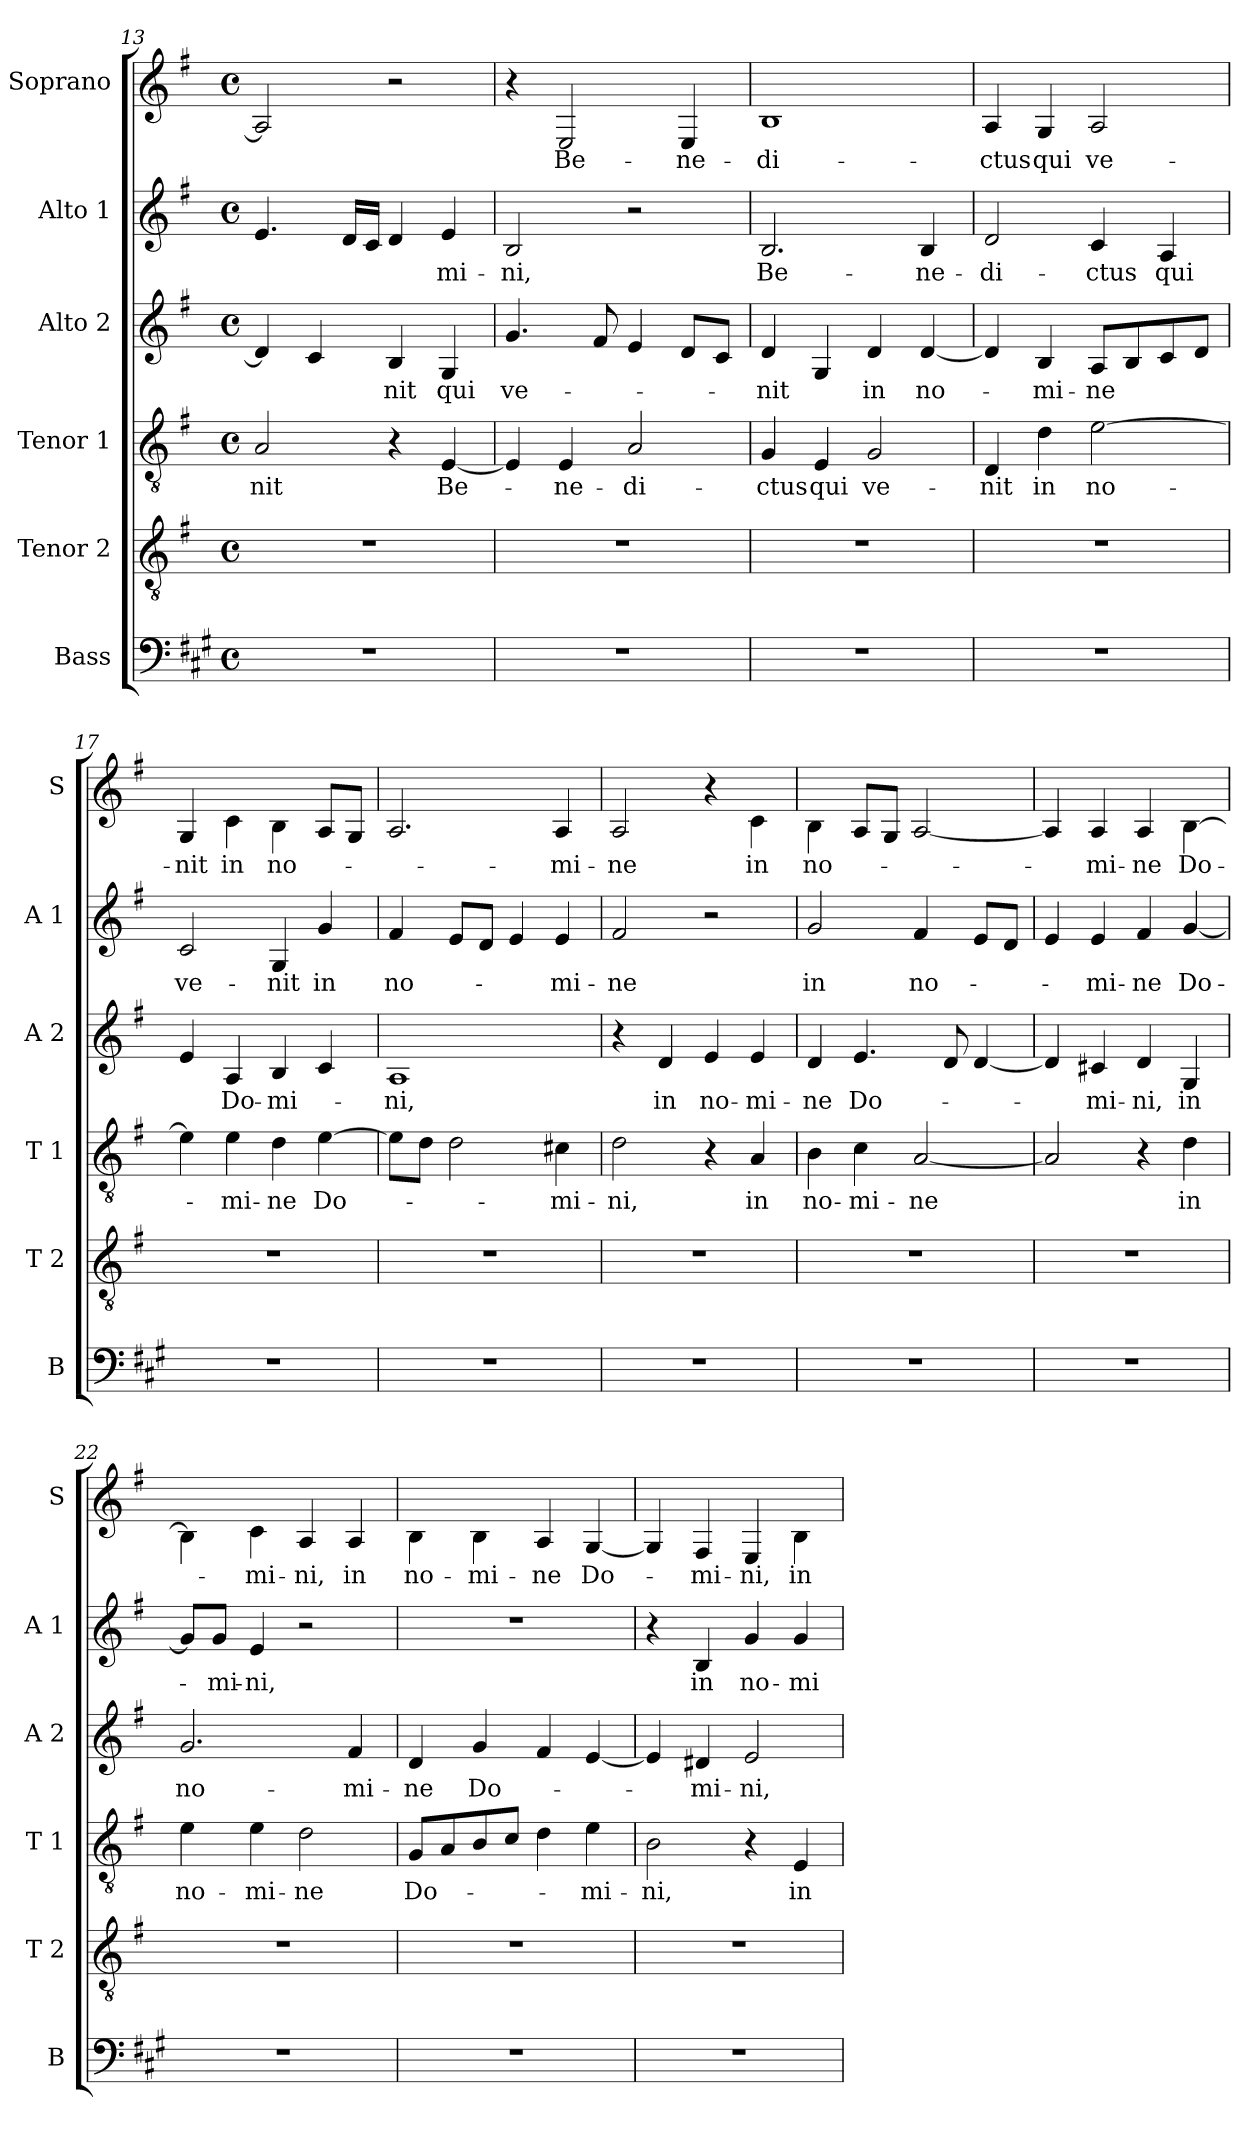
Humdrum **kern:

**kern	**kern	**kern	**text	**kern	**text	**kern	**text	**kern	**text
*part6	*part5	*part4	*part4	*part3	*part3	*part2	*part2	*part1	*part1
*staff6	*staff5	*staff4	*staff4	*staff3	*staff3	*staff2	*staff2	*staff1	*staff1
*I"Bass	*I"Tenor 2	*I"Tenor 1	*	*I"Alto 2	*	*I"Alto 1	*	*I"Soprano	*
*I'B	*I'T 2	*I'T 1	*	*I'A 2	*	*I'A 1	*	*I'S	*
*clefF4	*clefGv2	*clefGv2	*	*clefG2	*	*clefG2	*	*clefG2	*
*ITrd1c2	*	*	*	*	*	*	*	*ITrd-7c-12	*
*k[f#]	*k[f#]	*k[f#]	*	*k[f#]	*	*k[f#]	*	*k[f#]	*
*G:	*G:	*G:	*	*G:	*	*G:	*	*G:	*
*M4/4	*M4/4	*M4/4	*	*M4/4	*	*M4/4	*	*M4/4	*
*met(c)	*met(c)	*met(c)	*	*met(c)	*	*met(c)	*	*met(c)	*
=13	=13	=13	=13	=13	=13	=13	=13	=13	=13
1r	1r	2A/	-nit	4d/]	.	4.e/	.	2a/]	.
.	.	.	.	4c/	.	.	.	.	.
.	.	.	.	.	.	16d/LL	.	.	.
.	.	.	.	.	.	16c/JJ	.	.	.
.	.	4r	.	4B/	-nit	4d/	.	2r	.
.	.	[4E/	Be-	4G/	qui	4e/	-mi-	.	.
=14	=14	=14	=14	=14	=14	=14	=14	=14	=14
1r	1r	4E/]	.	4.g/	ve-	2B/	-ni,	4r	.
.	.	4E/	-ne-	.	.	.	.	2e/	Be-
.	.	.	.	8f#/	.	.	.	.	.
.	.	2A/	-di-	4e/	.	2r	.	.	.
.	.	.	.	8d/L	.	.	.	4e/	-ne-
.	.	.	.	8c/J	.	.	.	.	.
=15	=15	=15	=15	=15	=15	=15	=15	=15	=15
1r	1r	4G/	-ctus	4d/	-nit	2.B/	Be-	1b	-di-
.	.	4E/	qui	4G/	.	.	.	.	.
.	.	2G/	ve-	4d/	in	.	.	.	.
.	.	.	.	[4d/	no-	4B/	-ne-	.	.
!!LO:LB:g=z
=16	=16	=16	=16	=16	=16	=16	=16	=16	=16
1r	1r	4D/	-nit	4d/]	.	2d/	-di-	4a/	-ctus
.	.	4d\	in	4B/	-mi-	.	.	4g/	qui
.	.	[2e\	no-	8A/L	-ne	4c/	-ctus	2a/	ve-
.	.	.	.	8B/	.	.	.	.	.
.	.	.	.	8c/	.	4A/	qui	.	.
.	.	.	.	8d/J	.	.	.	.	.
=17	=17	=17	=17	=17	=17	=17	=17	=17	=17
1r	1r	4e\]	.	4e/	.	2c/	ve-	4g/	-nit
.	.	4e\	-mi-	4A/	Do-	.	.	4cc\	in
.	.	4d\	-ne	4B/	-mi-	4G/	-nit	4b\	no-
.	.	[4e\	Do-	4c/	.	4g/	in	8a/L	.
.	.	.	.	.	.	.	.	8g/J	.
=18	=18	=18	=18	=18	=18	=18	=18	=18	=18
1r	1r	8e\L]	.	1A	-ni,	4f#/	no-	2.a/	.
.	.	8d\J	.	.	.	.	.	.	.
.	.	2d\	.	.	.	8e/L	.	.	.
.	.	.	.	.	.	8d/J	.	.	.
.	.	.	.	.	.	4e/	.	.	.
.	.	4c#X\	-mi-	.	.	4e/	-mi-	4a/	-mi-
=19	=19	=19	=19	=19	=19	=19	=19	=19	=19
1r	1r	2d\	-ni,	4r	.	2f#/	-ne	2a/	-ne
.	.	.	.	4d/	in	.	.	.	.
.	.	4r	.	4e/	no-	2r	.	4r	.
.	.	4A/	in	4e/	-mi-	.	.	4cc\	in
=20	=20	=20	=20	=20	=20	=20	=20	=20	=20
1r	1r	4B\	no-	4d/	-ne	2g/	in	4b\	no-
.	.	4c\	-mi-	4.e/	Do-	.	.	8a/L	.
.	.	.	.	.	.	.	.	8g/J	.
.	.	[2A/	-ne	.	.	4f#/	no-	[2a/	.
.	.	.	.	8d/	.	.	.	.	.
.	.	.	.	[4d/	.	8e/L	.	.	.
.	.	.	.	.	.	8d/J	.	.	.
=21	=21	=21	=21	=21	=21	=21	=21	=21	=21
1r	1r	2A/]	.	4d/]	.	4e/	.	4a/]	.
.	.	.	.	4c#X/	-mi-	4e/	-mi-	4a/	-mi-
.	.	4r	.	4d/	-ni,	4f#/	-ne	4a/	-ne
.	.	4d\	in	4G/	in	[4g/	Do-	[4b\	Do-
!!LO:LB:g=z
=22	=22	=22	=22	=22	=22	=22	=22	=22	=22
1r	1r	4e\	no-	2.g/	no-	8g/L]	.	4b\]	.
.	.	.	.	.	.	8g/J	-mi-	.	.
.	.	4e\	-mi-	.	.	4e/	-ni,	4cc\	-mi-
.	.	2d\	-ne	.	.	2r	.	4a/	-ni,
.	.	.	.	4f#/	-mi-	.	.	4a/	in
=23	=23	=23	=23	=23	=23	=23	=23	=23	=23
1r	1r	8G/L	Do-	4d/	-ne	1r	.	4b\	no-
.	.	8A/	.	.	.	.	.	.	.
.	.	8B/	.	4g/	Do-	.	.	4b\	-mi-
.	.	8c/J	.	.	.	.	.	.	.
.	.	4d\	.	4f#/	.	.	.	4a/	-ne
.	.	4e\	-mi-	[4e/	.	.	.	[4g/	Do-
=24	=24	=24	=24	=24	=24	=24	=24	=24	=24
1r	1r	2B\	-ni,	4e/]	.	4r	.	4g/]	.
.	.	.	.	4d#X/	-mi-	4B/	in	4f#/	-mi-
.	.	4r	.	2e/	-ni,	4g/	no-	4e/	-ni,
.	.	4E/	in	.	.	4g/	-mi-	4b\	in
=	=	=	=	=	=	=	=	=	=
*-	*-	*-	*-	*-	*-	*-	*-	*-	*-
